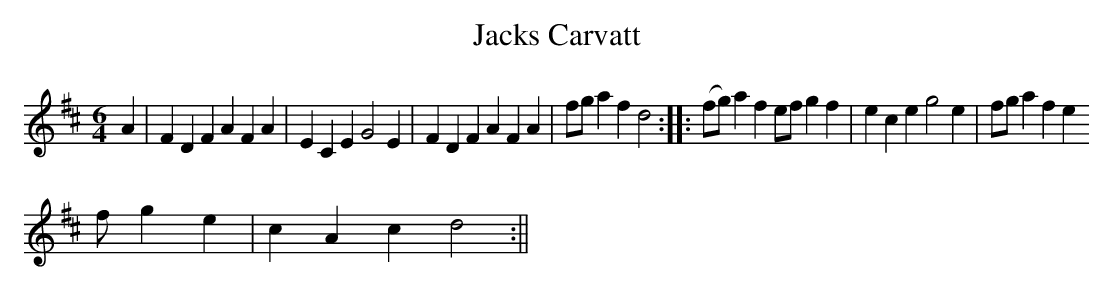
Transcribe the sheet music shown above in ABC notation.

X:1
T:Jacks Carvatt
M:6/4
L:1/4
K:D Major
A|FDFAFA|ECEG2E|FDFAFA|f/2g/2afd2:||:(f/2g/2)afe/2f/2gf|eceg2e|f/2g/2afe
/2f/2ge|cAcd2:||
